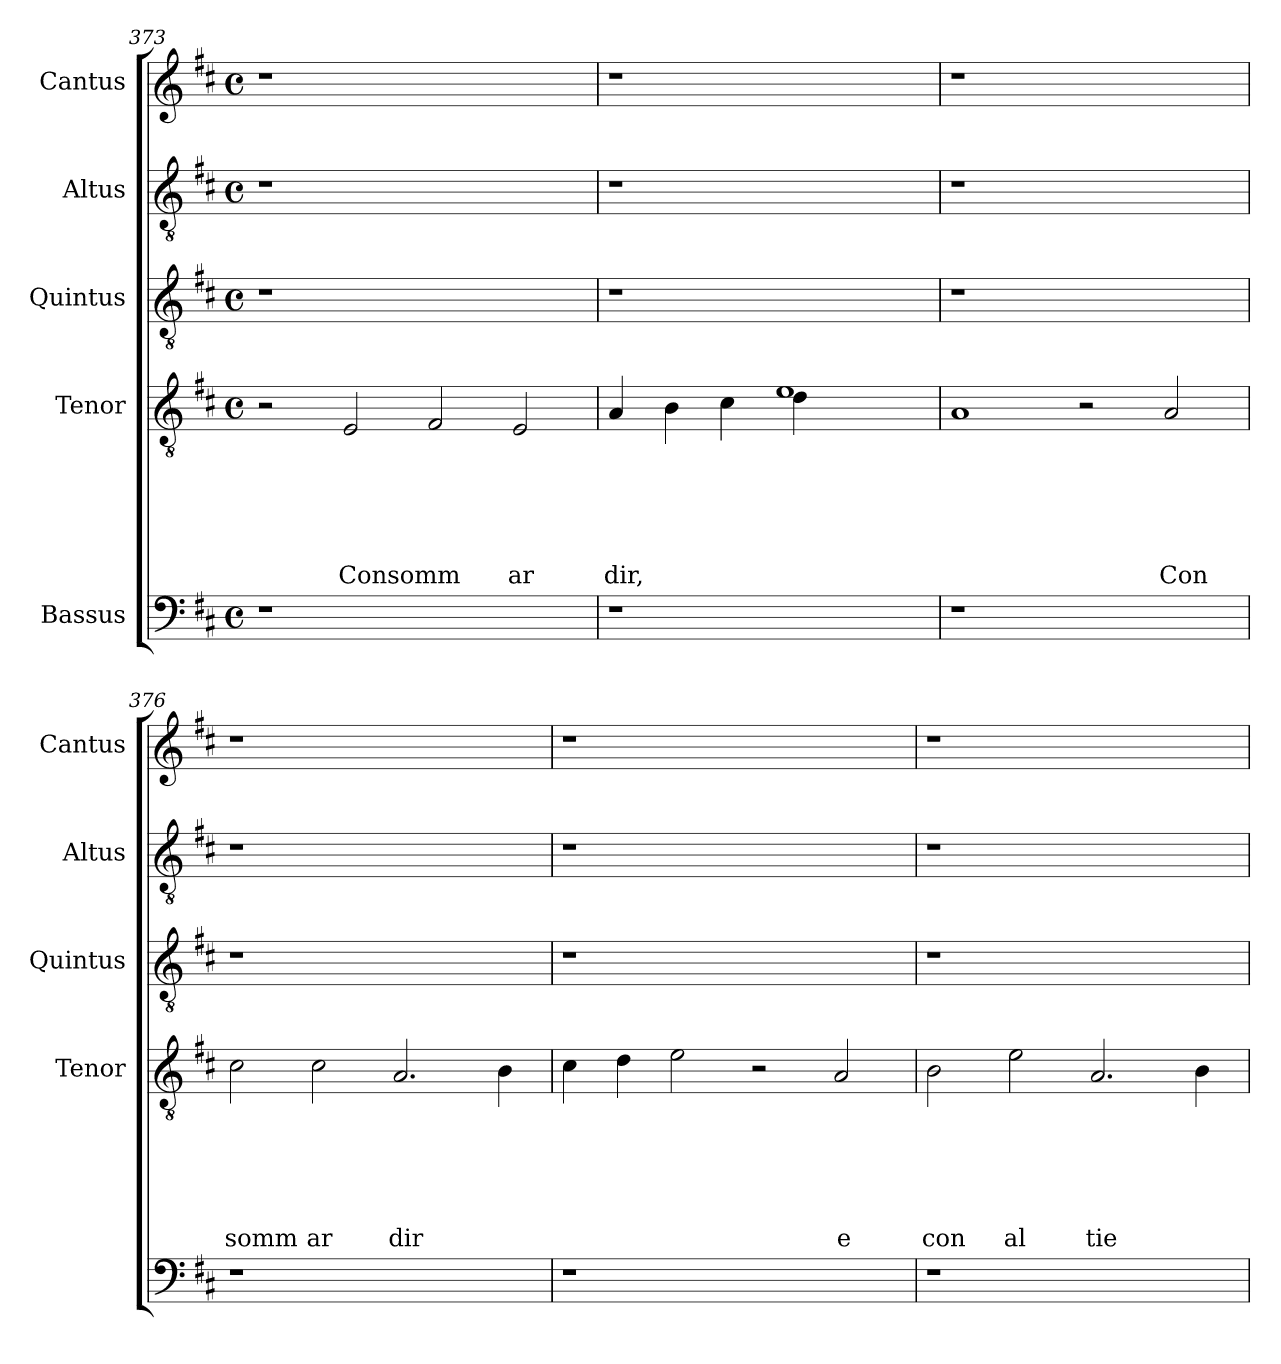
**kern	**kern	**text	**text	**text	**text	**text	**text	**kern	**kern	**kern
*part5	*part4	*part4	*part4	*part4	*part4	*part4	*part4	*part3	*part2	*part1
*staff5	*staff4	*staff4	*staff4	*staff4	*staff4	*staff4	*staff4	*staff3	*staff2	*staff1
*I"Bassus	*I"Tenor	*	*	*	*	*	*	*I"Quintus	*I"Altus	*I"Cantus
*	*I'Tenor	*	*	*	*	*	*	*I'Quintus	*I'Altus	*I'Cantus
!!LO:LB:g=z
*clefF4	*clefGv2	*	*	*	*	*	*	*clefGv2	*clefGv2	*clefG2
*k[f#c#]	*k[f#c#]	*	*	*	*	*	*	*k[f#c#]	*k[f#c#]	*k[f#c#]
*D:	*D:	*	*	*	*	*	*	*D:	*D:	*D:
*M4/4	*M4/4	*	*	*	*	*	*	*M4/4	*M4/4	*M4/4
*met(c)	*met(c)	*	*	*	*	*	*	*met(c)	*met(c)	*met(c)
=373	=373	=373	=373	=373	=373	=373	=373	=373	=373	=373
1r	2r	.	.	.	.	.	.	1r	1r	1r
!	!	!	!	!	!	!	!LO:LY:b	!	!	!
.	2E/	.	.	.	.	.	Consomm	.	.	.
1ryy	2F#/	.	.	.	.	.	.	1ryy	1ryy	1ryy
!	!	!	!	!	!	!	!LO:LY:b	!	!	!
.	2E/	.	.	.	.	.	ar	.	.	.
=374	=374	=374	=374	=374	=374	=374	=374	=374	=374	=374
!	!	!	!	!	!	!	!LO:LY:b	!	!	!
*	*^	*	*	*	*	*	*	*	*	*
1r	4A/	4ryy	.	.	.	.	.	dir,	1r	1r	1r
.	2ryy	4B\	.	.	.	.	.	.	.	.	.
.	.	4c#\	.	.	.	.	.	.	.	.	.
.	1e	4d\	.	.	.	.	.	.	.	.	.
2.ryy	.	2.ryy	.	.	.	.	.	.	2.ryy	2.ryy	2.ryy
*	*v	*v	*	*	*	*	*	*	*	*	*
=375	=375	=375	=375	=375	=375	=375	=375	=375	=375	=375
1r	1A	.	.	.	.	.	.	1r	1r	1r
1ryy	2r	.	.	.	.	.	.	1ryy	1ryy	1ryy
!	!	!	!	!	!	!	!LO:LY:b	!	!	!
.	2A/	.	.	.	.	.	Con	.	.	.
=376	=376	=376	=376	=376	=376	=376	=376	=376	=376	=376
!	!	!	!	!	!	!	!LO:LY:b	!	!	!
1r	2c#\	.	.	.	.	.	somm	1r	1r	1r
!	!	!	!	!	!	!	!LO:LY:b	!	!	!
.	2c#\	.	.	.	.	.	ar	.	.	.
!	!	!	!	!	!	!	!LO:LY:b	!	!	!
1ryy	2.A/	.	.	.	.	.	dir	1ryy	1ryy	1ryy
.	4B\	.	.	.	.	.	.	.	.	.
=377	=377	=377	=377	=377	=377	=377	=377	=377	=377	=377
1r	4c#\	.	.	.	.	.	.	1r	1r	1r
.	4d\	.	.	.	.	.	.	.	.	.
.	2e\	.	.	.	.	.	.	.	.	.
1ryy	2r	.	.	.	.	.	.	1ryy	1ryy	1ryy
!	!	!	!	!	!	!	!LO:LY:b	!	!	!
.	2A/	.	.	.	.	.	e	.	.	.
=378	=378	=378	=378	=378	=378	=378	=378	=378	=378	=378
!	!	!	!	!	!	!	!LO:LY:b	!	!	!
1r	2B\	.	.	.	.	.	con	1r	1r	1r
!	!	!	!	!	!	!	!LO:LY:b	!	!	!
.	2e\	.	.	.	.	.	al	.	.	.
!	!	!	!	!	!	!	!LO:LY:b	!	!	!
1ryy	2.A/	.	.	.	.	.	tie	1ryy	1ryy	1ryy
.	4B\	.	.	.	.	.	.	.	.	.
=	=	=	=	=	=	=	=	=	=	=
*-	*-	*-	*-	*-	*-	*-	*-	*-	*-	*-
